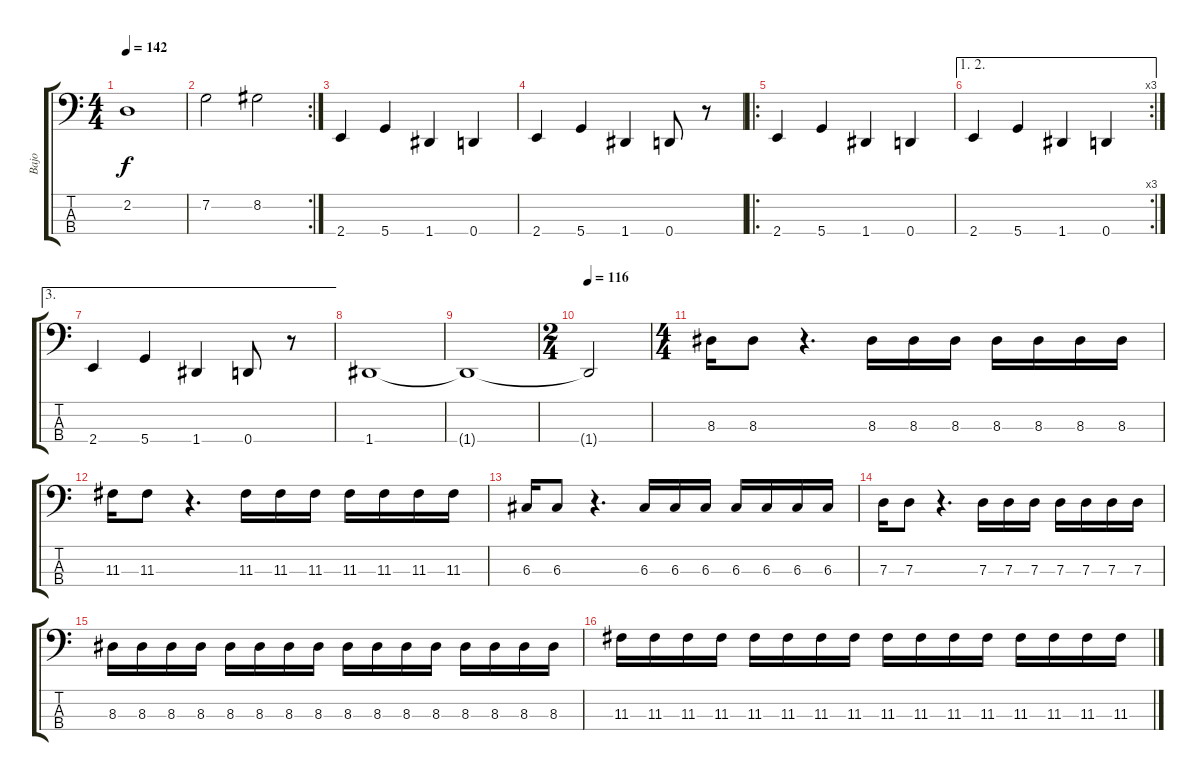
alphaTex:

\track ("Bajo" "Bajo") {instrument electricbassfinger}
\staff {score tabs}
\tuning (F2 C2 G1 D1) {hide}
\ts (4 4)
\tempo 142
\clef f4
\ks c
2.2.1{dy f} |
\rc 2
7.2.2 8.2.2 |
2.4.4 5.4.4 1.4.4 0.4.4 |
2.4.4 5.4.4 1.4.4 0.4.8 r.8 |
\ro
2.4.4 5.4.4 1.4.4 0.4.4 |
\ae (1 2)
\rc 3
2.4.4 5.4.4 1.4.4 0.4.4 |
\ae 3
2.4.4 5.4.4 1.4.4 0.4.8 r.8 |
1.4.1 |
1.4{t}.1 |
\ts (2 4)
\tempo 116
1.4{t}.2 |
\ts (4 4)
8.3.16 8.3.8 r.4{d} 8.3.16 8.3.16 8.3.16 8.3.16 8.3.16 8.3.16 8.3.16 |
11.3.16 11.3.8 r.4{d} 11.3.16 11.3.16 11.3.16 11.3.16 11.3.16 11.3.16 11.3.16 |
6.3.16 6.3.8 r.4{d} 6.3.16 6.3.16 6.3.16 6.3.16 6.3.16 6.3.16 6.3.16 |
7.3.16 7.3.8 r.4{d} 7.3.16 7.3.16 7.3.16 7.3.16 7.3.16 7.3.16 7.3.16 |
8.3.16 8.3.16 8.3.16 8.3.16 8.3.16 8.3.16 8.3.16 8.3.16 8.3.16 8.3.16 8.3.16 8.3.16 8.3.16 8.3.16 8.3.16 8.3.16 |
11.3.16 11.3.16 11.3.16 11.3.16 11.3.16 11.3.16 11.3.16 11.3.16 11.3.16 11.3.16 11.3.16 11.3.16 11.3.16 11.3.16 11.3.16 11.3.16
